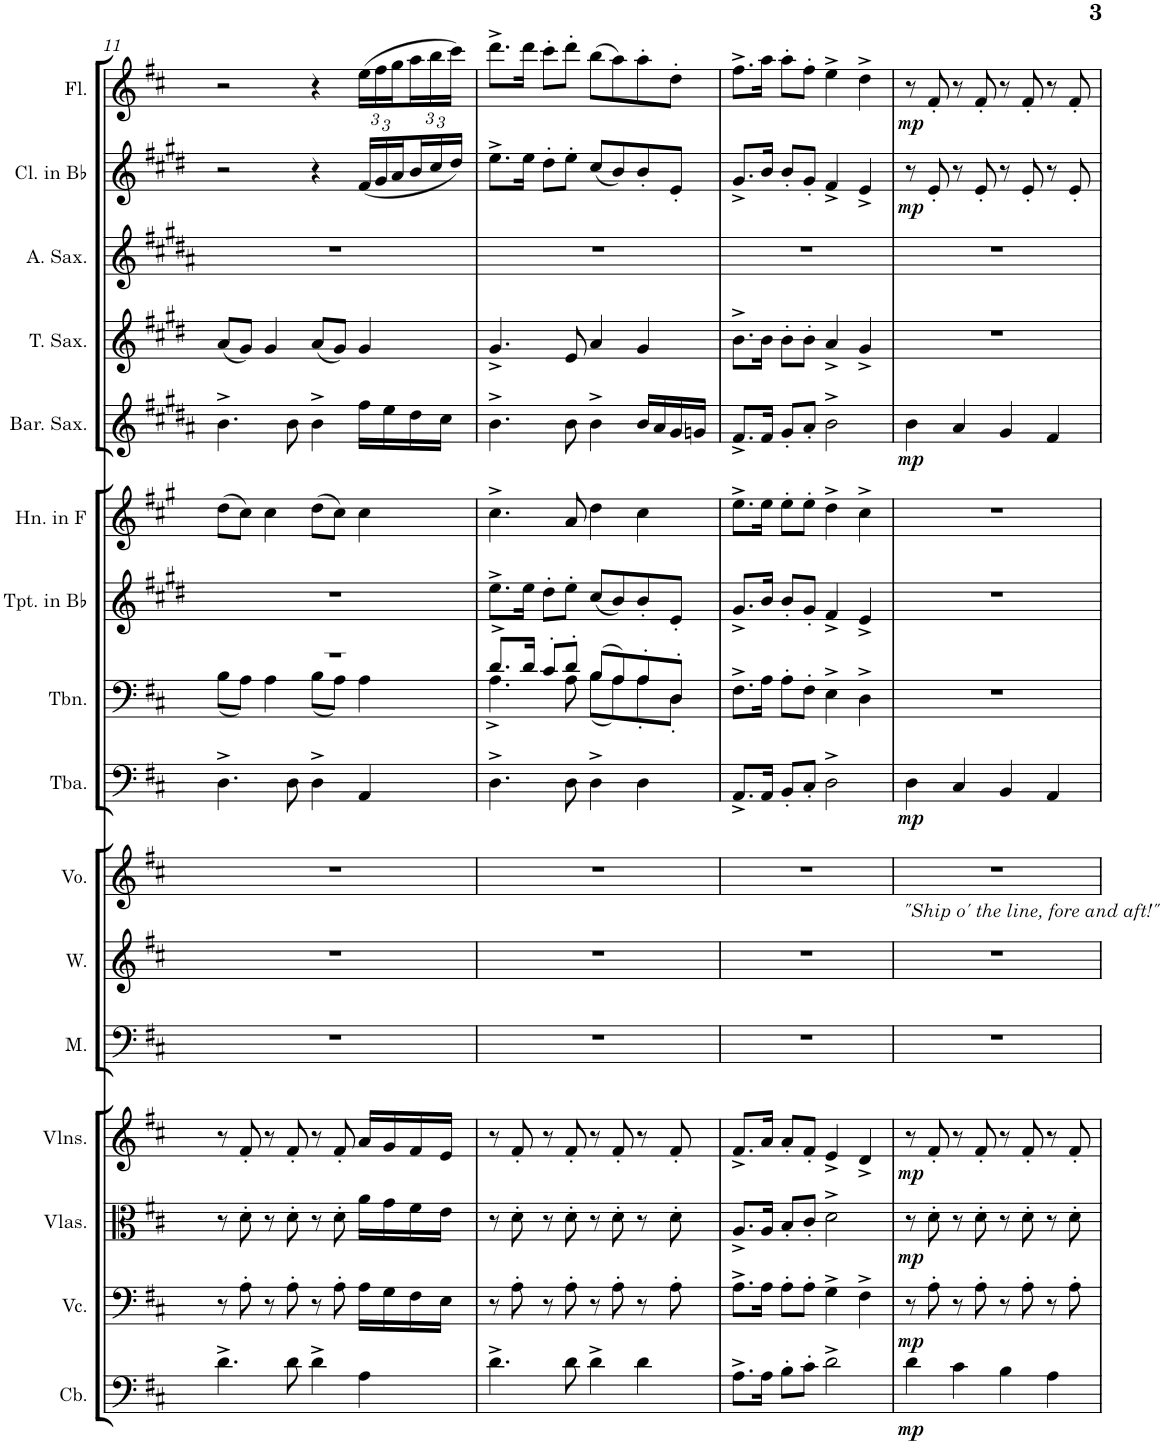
**kern	**dynam	**kern	**dynam	**kern	**dynam	**kern	**dynam	**kern	**kern	**kern	**kern	**dynam	**kern	**kern	**kern	**kern	**dynam	**kern	**kern	**kern	**dynam	**kern	**dynam
*part16	*part16	*part15	*part15	*part14	*part14	*part13	*part13	*part12	*part11	*part10	*part9	*part9	*part8	*part7	*part6	*part5	*part5	*part4	*part3	*part2	*part2	*part1	*part1
*staff16	*staff16	*staff15	*staff15	*staff14	*staff14	*staff13	*staff13	*staff12	*staff11	*staff10	*staff9	*staff9	*staff8	*staff7	*staff6	*staff5	*staff5	*staff4	*staff3	*staff2	*staff2	*staff1	*staff1
*I"Contrabass	*	*I"Violoncello	*	*I"Violas	*	*I"Violins	*	*I"Men	*I"Women	*I"Voice	*I"Tuba	*	*I"Trombone	*I"Trumpet in Bb	*I"Horn in F	*I"Baritone Saxophone	*	*I"Tenor Saxophone	*I"Alto Saxophone	*I"Clarinet in Bb	*	*I"Flute	*
*I'Cb.	*	*I'Vc.	*	*I'Vlas.	*	*I'Vlns.	*	*I'M.	*I'W.	*I'Vo.	*I'Tba.	*	*I'Tbn.	*I'Tpt. in Bb	*I'Hn. in F	*I'Bar. Sax.	*	*I'T. Sax.	*I'A. Sax.	*I'Cl. in Bb	*	*I'Fl.	*
!!LO:PB:g=z
*clefF4	*	*clefF4	*	*clefC3	*	*clefG2	*	*clefF4	*clefG2	*clefG2	*clefF4	*	*clefF4	*clefG2	*clefG2	*clefG2	*	*clefG2	*clefG2	*clefG2	*	*clefG2	*
*Trd7c12	*	*	*	*	*	*	*	*	*	*	*	*	*	*Trd1c2	*Trd4c7	*Trd12c21	*	*Trd8c14	*Trd5c9	*Trd1c2	*	*	*
*k[f#c#]	*	*k[f#c#]	*	*k[f#c#]	*	*k[f#c#]	*	*k[f#c#]	*k[f#c#]	*k[f#c#]	*k[f#c#]	*	*k[f#c#]	*k[f#c#g#d#]	*k[f#c#g#]	*k[f#c#g#d#a#]	*	*k[f#c#g#d#]	*k[f#c#g#d#a#]	*k[f#c#g#d#]	*	*k[f#c#]	*
*M4/4	*	*M4/4	*	*M4/4	*	*M4/4	*	*M4/4	*M4/4	*M4/4	*M4/4	*	*M4/4	*M4/4	*M4/4	*M4/4	*	*M4/4	*M4/4	*M4/4	*	*M4/4	*
=11	=11	=11	=11	=11	=11	=11	=11	=11	=11	=11	=11	=11	=11	=11	=11	=11	=11	=11	=11	=11	=11	=11	=11
*	*	*	*	*	*	*	*	*	*	*	*	*	*^	*	*	*	*	*	*	*	*	*	*
4.d^\	.	8r	.	8r	.	8r	.	1r	1r	1r	4.D^\	.	1r	(8B\L	1r	(8dd\L	4.b^\	.	(8a/L	1r	2r	.	2r	.
.	.	8A'\	.	8d'\	.	8f#'/	.	.	.	.	.	.	.	8A\J)	.	8cc#\J)	.	.	8g#/J)	.	.	.	.	.
.	.	8r	.	8r	.	8r	.	.	.	.	.	.	.	4A\	.	4cc#\	.	.	4g#/	.	.	.	.	.
8d\	.	8A'\	.	8d'\	.	8f#'/	.	.	.	.	8D\	.	.	.	.	.	8b\	.	.	.	.	.	.	.
4d^\	.	8r	.	8r	.	8r	.	.	.	.	4D^\	.	.	(8B\L	.	(8dd\L	4b^\	.	(8a/L	.	4r	.	4r	.
.	.	8A'\	.	8d'\	.	8f#'/	.	.	.	.	.	.	.	8A\J)	.	8cc#\J)	.	.	8g#/J)	.	.	.	.	.
*	*	*	*	*	*	*	*	*	*	*	*	*	*	*	*	*	*	*	*	*	*Xbrackettup	*	*Xbrackettup	*
4A\	.	16A\LL	.	16a\LL	.	16a/LL	.	.	.	.	4AA/	.	.	4A\	.	4cc#\	16ff#\LL	.	4g#/	.	(24f#/LL	.	(24ee\LL	.
.	.	.	.	.	.	.	.	.	.	.	.	.	.	.	.	.	.	.	.	.	24g#/	.	24ff#\	.
.	.	16G\	.	16g\	.	16g/	.	.	.	.	.	.	.	.	.	.	16ee\	.	.	.	.	.	.	.
.	.	.	.	.	.	.	.	.	.	.	.	.	.	.	.	.	.	.	.	.	24a/	.	24gg\	.
.	.	16F#\	.	16f#\	.	16f#/	.	.	.	.	.	.	.	.	.	.	16dd#\	.	.	.	24b/	.	24aa\	.
.	.	.	.	.	.	.	.	.	.	.	.	.	.	.	.	.	.	.	.	.	24cc#/	.	24bb\	.
.	.	16E\JJ	.	16e\JJ	.	16e/JJ	.	.	.	.	.	.	.	.	.	.	16cc#\JJ	.	.	.	.	.	.	.
.	.	.	.	.	.	.	.	.	.	.	.	.	.	.	.	.	.	.	.	.	24dd#/JJ)	.	24ccc#\JJ)	.
=12	=12	=12	=12	=12	=12	=12	=12	=12	=12	=12	=12	=12	=12	=12	=12	=12	=12	=12	=12	=12	=12	=12	=12	=12
4.d^\	.	8r	.	8r	.	8r	.	1r	1r	1r	4.D^\	.	8.d^/L	4.A^\	8.ee^\L	4.cc#^\	4.b^\	.	4.g#^/	1r	8.ee^\L	.	8.ddd^\L	.
.	.	8A'\	.	8d'\	.	8f#'/	.	.	.	.	.	.	.	.	.	.	.	.	.	.	.	.	.	.
.	.	.	.	.	.	.	.	.	.	.	.	.	16d/Jk	.	16ee\Jk	.	.	.	.	.	16ee\Jk	.	16ddd\Jk	.
.	.	8r	.	8r	.	8r	.	.	.	.	.	.	8c#'/L	.	8dd#'\L	.	.	.	.	.	8dd#'\L	.	8ccc#'\L	.
8d\	.	8A'\	.	8d'\	.	8f#'/	.	.	.	.	8D\	.	8d'/J	8A\	8ee'\J	8a/	8b\	.	8e/	.	8ee'\J	.	8ddd'\J	.
4d^\	.	8r	.	8r	.	8r	.	.	.	.	4D^\	.	(8B/L	(8B\L	(8cc#/L	4dd\	4b^\	.	4a/	.	(8cc#/L	.	(8bb\L	.
.	.	8A'\	.	8d'\	.	8f#'/	.	.	.	.	.	.	8A/)	8A\)	8b/)	.	.	.	.	.	8b/)	.	8aa\)	.
4d\	.	8r	.	8r	.	8r	.	.	.	.	4D\	.	8A'/	8A'\	8b'/	4cc#\	16b/LL	.	4g#/	.	8b'/	.	8aa'\	.
.	.	.	.	.	.	.	.	.	.	.	.	.	.	.	.	.	16a#/	.	.	.	.	.	.	.
.	.	8A'\	.	8d'\	.	8f#'/	.	.	.	.	.	.	8D'/J	8D'\J	8e'/J	.	16g#/	.	.	.	8e'/J	.	8dd'\J	.
.	.	.	.	.	.	.	.	.	.	.	.	.	.	.	.	.	16gn/JJ	.	.	.	.	.	.	.
*	*	*	*	*	*	*	*	*	*	*	*	*	*v	*v	*	*	*	*	*	*	*	*	*	*
=13	=13	=13	=13	=13	=13	=13	=13	=13	=13	=13	=13	=13	=13	=13	=13	=13	=13	=13	=13	=13	=13	=13	=13
8.A^\L	.	8.A^\L	.	8.A^/L	.	8.f#^/L	.	1r	1r	1r	8.AA^/L	.	8.F#^\L	8.g#^/L	8.ee^\L	8.f#^/L	.	8.b^\L	1r	8.g#^/L	.	8.ff#^\L	.
16A\Jk	.	16A\Jk	.	16A/Jk	.	16a/Jk	.	.	.	.	16AA/Jk	.	16A\Jk	16b/Jk	16ee\Jk	16f#/Jk	.	16b\Jk	.	16b/Jk	.	16aa\Jk	.
8B'\L	.	8A'\L	.	8B'/L	.	8a'/L	.	.	.	.	8BB'/L	.	8A'\L	8b'/L	8ee'\L	8g#'/L	.	8b'\L	.	8b'/L	.	8aa'\L	.
8c#'\J	.	8A'\J	.	8c#'/J	.	8f#'/J	.	.	.	.	8C#'/J	.	8F#'\J	8g#'/J	8ee'\J	8a#'/J	.	8b'\J	.	8g#'/J	.	8ff#'\J	.
2d^\	.	4G^\	.	2d^\	.	4e^/	.	.	.	.	2D^\	.	4E^\	4f#^/	4dd^\	2b^\	.	4a^/	.	4f#^/	.	4ee^\	.
.	.	4F#^\	.	.	.	4d^/	.	.	.	.	.	.	4D^\	4e^/	4cc#^\	.	.	4g#^/	.	4e^/	.	4dd^\	.
=14	=14	=14	=14	=14	=14	=14	=14	=14	=14	=14	=14	=14	=14	=14	=14	=14	=14	=14	=14	=14	=14	=14	=14
!	!	!	!	!	!	!	!	!	!	!LO:TX:b:i:t="Ship o' the line, fore and aft!"	!	!	!	!	!	!	!	!	!	!	!	!	!
!	!LO:DY:b	!	!LO:DY:b	!	!LO:DY:b	!	!LO:DY:b	!	!	!	!	!LO:DY:b	!	!	!	!	!LO:DY:b	!	!	!	!LO:DY:b	!	!LO:DY:b
4d\	mp	8r	mp	8r	mp	8r	mp	1r	1r	1r	4D\	mp	1r	1r	1r	4b\	mp	1r	1r	8r	mp	8r	mp
.	.	8A'\	.	8d'\	.	8f#'/	.	.	.	.	.	.	.	.	.	.	.	.	.	8e'/	.	8f#'/	.
4c#\	.	8r	.	8r	.	8r	.	.	.	.	4C#/	.	.	.	.	4a#/	.	.	.	8r	.	8r	.
.	.	8A'\	.	8d'\	.	8f#'/	.	.	.	.	.	.	.	.	.	.	.	.	.	8e'/	.	8f#'/	.
4B\	.	8r	.	8r	.	8r	.	.	.	.	4BB/	.	.	.	.	4g#/	.	.	.	8r	.	8r	.
.	.	8A'\	.	8d'\	.	8f#'/	.	.	.	.	.	.	.	.	.	.	.	.	.	8e'/	.	8f#'/	.
4A\	.	8r	.	8r	.	8r	.	.	.	.	4AA/	.	.	.	.	4f#/	.	.	.	8r	.	8r	.
.	.	8A'\	.	8d'\	.	8f#'/	.	.	.	.	.	.	.	.	.	.	.	.	.	8e'/	.	8f#'/	.
=	=	=	=	=	=	=	=	=	=	=	=	=	=	=	=	=	=	=	=	=	=	=	=
*-	*-	*-	*-	*-	*-	*-	*-	*-	*-	*-	*-	*-	*-	*-	*-	*-	*-	*-	*-	*-	*-	*-	*-
